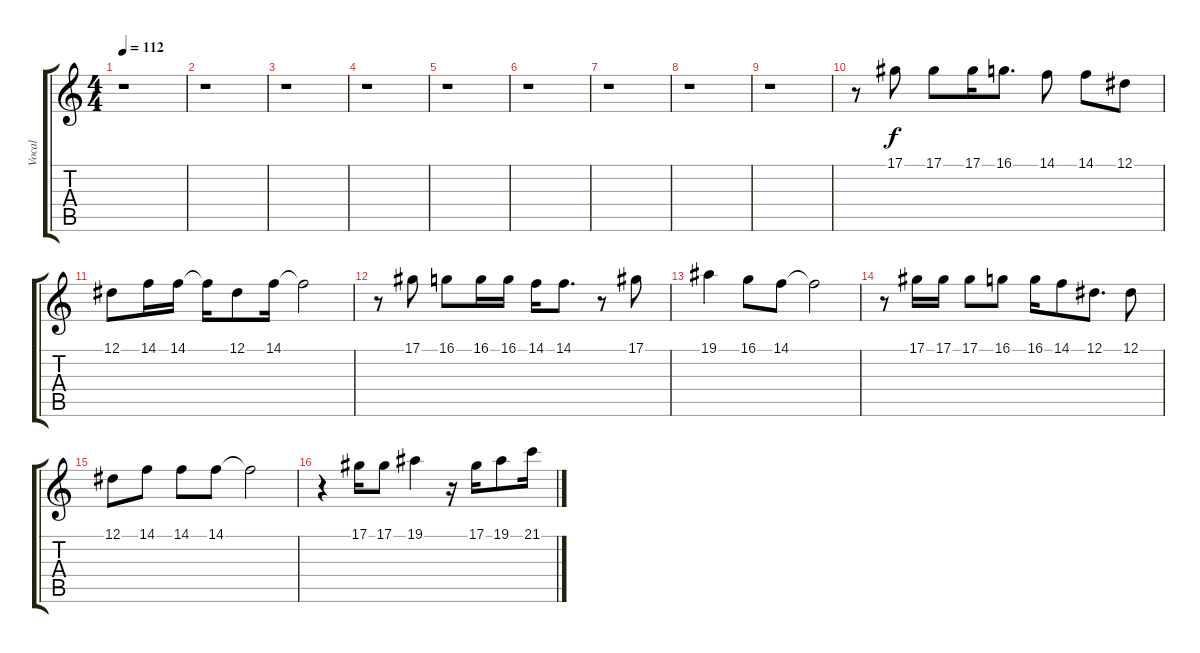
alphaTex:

\track ("Vocal" "Vocal") {instrument flute}
\staff {score tabs}
\tuning (Eb4 Bb3 Gb3 Db3 Ab2 Eb2) {hide}
\ts (4 4)
\tempo 112
\clef g2
\ks c
r.1{dy f instrument flute} |
r.1 |
r.1 |
r.1 |
r.1 |
r.1 |
r.1 |
r.1 |
r.1 |
r.8 17.1.8 17.1.8 17.1.16 16.1.8{d} 14.1.8 14.1.8 12.1.8 |
12.1.8 14.1.16 14.1.16 14.1{t}.16 12.1.8 14.1.16 14.1{t}.2 |
r.8 17.1.8 16.1.8 16.1.16 16.1.16 14.1.16 14.1.8{d} r.8 17.1.8 |
19.1.4 16.1.8 14.1.8 14.1{t}.2 |
r.8 17.1.16 17.1.16 17.1.8 16.1.8 16.1.16 14.1.8 12.1.8{d} 12.1.8 |
12.1.8 14.1.8 14.1.8 14.1.8 14.1{t}.2 |
r.4 17.1.16 17.1.8 19.1.4 r.16 17.1.16 19.1.8 21.1.16
